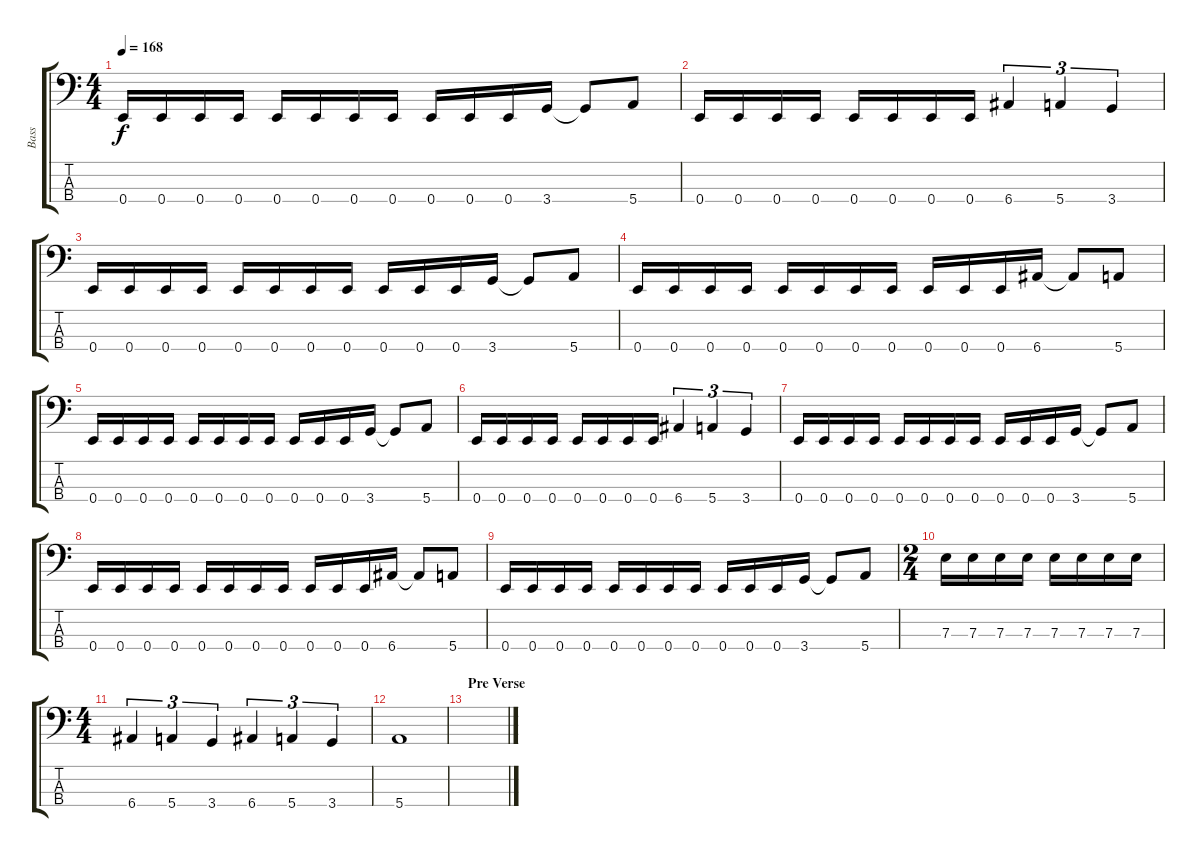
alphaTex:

\track ("Bass" "Bass") {instrument electricbasspick}
\staff {score tabs}
\tuning (G2 D2 A1 E1) {hide}
\ts (4 4)
\tempo 168
\clef f4
\ks c
0.4.16{dy f} 0.4.16 0.4.16 0.4.16 0.4.16 0.4.16 0.4.16 0.4.16 0.4.16 0.4.16 0.4.16 3.4.16 3.4{t}.8 5.4.8 |
0.4.16 0.4.16 0.4.16 0.4.16 0.4.16 0.4.16 0.4.16 0.4.16 6.4.4{tu (3 2)} 5.4.4{tu (3 2)} 3.4.4{tu (3 2)} |
0.4.16 0.4.16 0.4.16 0.4.16 0.4.16 0.4.16 0.4.16 0.4.16 0.4.16 0.4.16 0.4.16 3.4.16 3.4{t}.8 5.4.8 |
0.4.16 0.4.16 0.4.16 0.4.16 0.4.16 0.4.16 0.4.16 0.4.16 0.4.16 0.4.16 0.4.16 6.4.16 6.4{t}.8 5.4.8 |
0.4.16 0.4.16 0.4.16 0.4.16 0.4.16 0.4.16 0.4.16 0.4.16 0.4.16 0.4.16 0.4.16 3.4.16 3.4{t}.8 5.4.8 |
0.4.16 0.4.16 0.4.16 0.4.16 0.4.16 0.4.16 0.4.16 0.4.16 6.4.4{tu (3 2)} 5.4.4{tu (3 2)} 3.4.4{tu (3 2)} |
0.4.16 0.4.16 0.4.16 0.4.16 0.4.16 0.4.16 0.4.16 0.4.16 0.4.16 0.4.16 0.4.16 3.4.16 3.4{t}.8 5.4.8 |
0.4.16 0.4.16 0.4.16 0.4.16 0.4.16 0.4.16 0.4.16 0.4.16 0.4.16 0.4.16 0.4.16 6.4.16 6.4{t}.8 5.4.8 |
0.4.16 0.4.16 0.4.16 0.4.16 0.4.16 0.4.16 0.4.16 0.4.16 0.4.16 0.4.16 0.4.16 3.4.16 3.4{t}.8 5.4.8 |
\ts (2 4)
7.3.16 7.3.16 7.3.16 7.3.16 7.3.16 7.3.16 7.3.16 7.3.16 |
\ts (4 4)
6.4.4{tu (3 2)} 5.4.4{tu (3 2)} 3.4.4{tu (3 2)} 6.4.4{tu (3 2)} 5.4.4{tu (3 2)} 3.4.4{tu (3 2)} |
5.4.1 |
\section ("" "Pre Verse")
